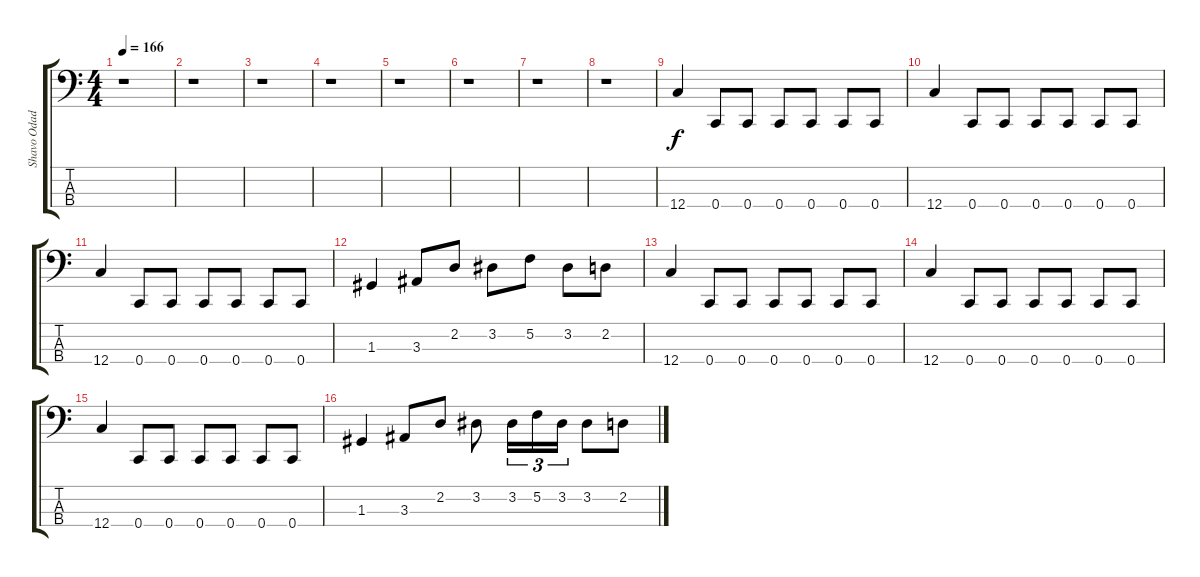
\track ("Shavo Odadijan" "Shavo Odad") {instrument electricbasspick}
\staff {score tabs}
\tuning (F2 C2 G1 C1) {hide}
\ts (4 4)
\tempo 166
\clef f4
\ks c
r.1{dy f instrument electricbasspick} |
r.1 |
r.1 |
r.1 |
r.1 |
r.1 |
r.1 |
r.1 |
12.4.4 0.4.8 0.4.8 0.4.8 0.4.8 0.4.8 0.4.8 |
12.4.4 0.4.8 0.4.8 0.4.8 0.4.8 0.4.8 0.4.8 |
12.4.4 0.4.8 0.4.8 0.4.8 0.4.8 0.4.8 0.4.8 |
1.3.4 3.3.8 2.2.8 3.2.8 5.2.8 3.2.8 2.2.8 |
12.4.4 0.4.8 0.4.8 0.4.8 0.4.8 0.4.8 0.4.8 |
12.4.4 0.4.8 0.4.8 0.4.8 0.4.8 0.4.8 0.4.8 |
12.4.4 0.4.8 0.4.8 0.4.8 0.4.8 0.4.8 0.4.8 |
1.3.4 3.3.8 2.2.8 3.2.8 3.2.16{tu (3 2)} 5.2.16{tu (3 2)} 3.2.16{tu (3 2)} 3.2.8 2.2.8
